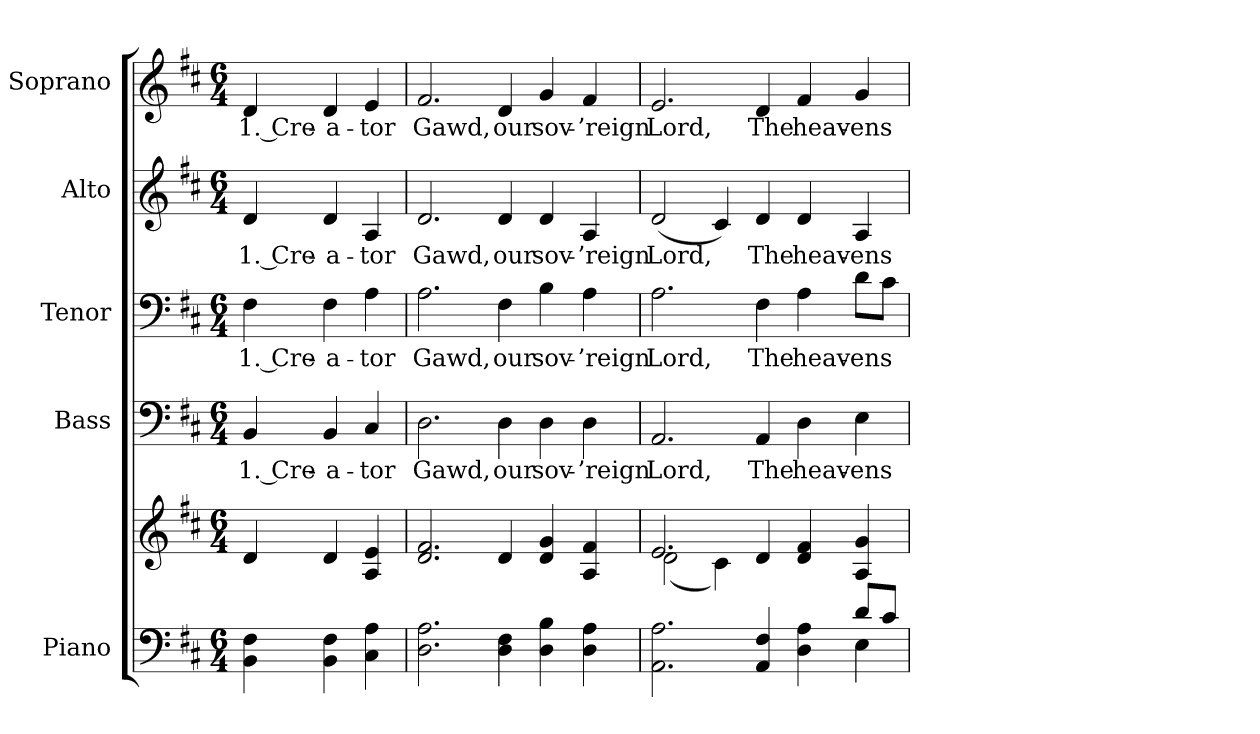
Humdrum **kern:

**kern	**kern	**kern	**text	**kern	**text	**kern	**text	**kern	**text
*part5	*part5	*part4	*part4	*part3	*part3	*part2	*part2	*part1	*part1
*staff6	*staff5	*staff4	*staff4	*staff3	*staff3	*staff2	*staff2	*staff1	*staff1
*I"Piano	*	*I"Bass	*	*I"Tenor	*	*I"Alto	*	*I"Soprano	*
*I'Pno.	*	*I'B.	*	*I'T.	*	*I'A.	*	*I'S.	*
!!LO:PB:g=z
*clefF4	*clefG2	*clefF4	*	*clefF4	*	*clefG2	*	*clefG2	*
*k[f#c#]	*k[f#c#]	*k[f#c#]	*	*k[f#c#]	*	*k[f#c#]	*	*k[f#c#]	*
*D:	*D:	*D:	*	*D:	*	*D:	*	*D:	*
*M6/4	*M6/4	*M6/4	*	*M6/4	*	*M6/4	*	*M6/4	*
*MM165	*MM165	*MM165	*	*MM165	*	*MM165	*	*MM165	*
=1	=1	=1	=1	=1	=1	=1	=1	=1	=1
!	!	!	!LO:LY:b:color=#000000	!	!	!	!	!	!
!	!	!	!	!	!LO:LY:b:color=#000000	!	!	!	!
!	!	!	!	!	!	!	!LO:LY:b:color=#000000	!	!
!	!	!	!	!	!	!	!	!	!LO:LY:b:color=#000000
4BBi\ 4F#i	4di/	4BBi/	1. Cre-	4F#i\	1. Cre-	4di/	1. Cre-	4di/	1. Cre-
!	!	!	!LO:LY:b:color=#000000	!	!	!	!	!	!
!	!	!	!	!	!LO:LY:b:color=#000000	!	!	!	!
!	!	!	!	!	!	!	!LO:LY:b:color=#000000	!	!
!	!	!	!	!	!	!	!	!	!LO:LY:b:color=#000000
4BBi\ 4F#i	4di/	4BBi/	-a-	4F#i\	-a-	4di/	-a-	4di/	-a-
!	!	!	!LO:LY:b:color=#000000	!	!	!	!	!	!
!	!	!	!	!	!LO:LY:b:color=#000000	!	!	!	!
!	!	!	!	!	!	!	!LO:LY:b:color=#000000	!	!
!	!	!	!	!	!	!	!	!	!LO:LY:b:color=#000000
4C#i\ 4Ai	4Ai/ 4ei	4C#i/	-tor	4Ai\	-tor	4Ai/	-tor	4ei/	-tor
=2	=2	=2	=2	=2	=2	=2	=2	=2	=2
!	!	!	!LO:LY:b:color=#000000	!	!	!	!	!	!
!	!	!	!	!	!LO:LY:b:color=#000000	!	!	!	!
!	!	!	!	!	!	!	!LO:LY:b:color=#000000	!	!
!	!	!	!	!	!	!	!	!	!LO:LY:b:color=#000000
2.Di\ 2.Ai	2.di/ 2.f#i	2.Di\	Gawd,	2.Ai\	Gawd,	2.di/	Gawd,	2.f#i/	Gawd,
!	!	!	!LO:LY:b:color=#000000	!	!	!	!	!	!
!	!	!	!	!	!LO:LY:b:color=#000000	!	!	!	!
!	!	!	!	!	!	!	!LO:LY:b:color=#000000	!	!
!	!	!	!	!	!	!	!	!	!LO:LY:b:color=#000000
4Di\ 4F#i	4di/	4Di\	our	4F#i\	our	4di/	our	4di/	our
!	!	!	!LO:LY:b:color=#000000	!	!	!	!	!	!
!	!	!	!	!	!LO:LY:b:color=#000000	!	!	!	!
!	!	!	!	!	!	!	!LO:LY:b:color=#000000	!	!
!	!	!	!	!	!	!	!	!	!LO:LY:b:color=#000000
4Di\ 4Bi	4di/ 4gi	4Di\	sov-	4Bi\	sov-	4di/	sov-	4gi/	sov-
!	!	!	!LO:LY:b:color=#000000	!	!	!	!	!	!
!	!	!	!	!	!LO:LY:b:color=#000000	!	!	!	!
!	!	!	!	!	!	!	!LO:LY:b:color=#000000	!	!
!	!	!	!	!	!	!	!	!	!LO:LY:b:color=#000000
4Di\ 4Ai	4Ai/ 4f#i	4Di\	-’reign	4Ai\	-’reign	4Ai/	-’reign	4f#i/	-’reign
!!LO:PB:g=z
=3	=3	=3	=3	=3	=3	=3	=3	=3	=3
*^	*^	*	*	*	*	*	*	*	*
!	!	!	!	!	!LO:LY:b:color=#000000	!	!	!	!	!	!
!	!	!	!	!	!	!	!LO:LY:b:color=#000000	!	!	!	!
!	!	!	!	!	!	!	!	!	!LO:LY:b:color=#000000	!	!
!	!	!	!	!	!	!	!	!	!	!	!LO:LY:b:color=#000000
2.AAi\ 2.Ai	2.ryy	2.ei/	(2di\	2.AAi/	Lord,	2.Ai\	Lord,	(2di/	Lord,	2.ei/	Lord,
.	.	.	4c#i\)	.	.	.	.	4c#i/)	.	.	.
!	!	!	!	!	!LO:LY:b:color=#000000	!	!	!	!	!	!
!	!	!	!	!	!	!	!LO:LY:b:color=#000000	!	!	!	!
!	!	!	!	!	!	!	!	!	!LO:LY:b:color=#000000	!	!
!	!	!	!	!	!	!	!	!	!	!	!LO:LY:b:color=#000000
4AAi/ 4F#i	4ryy	4di/	2.ryy	4AAi/	The	4F#i\	The	4di/	The	4di/	The
!	!	!	!	!	!LO:LY:b:color=#000000	!	!	!	!	!	!
!	!	!	!	!	!	!	!LO:LY:b:color=#000000	!	!	!	!
!	!	!	!	!	!	!	!	!	!LO:LY:b:color=#000000	!	!
!	!	!	!	!	!	!	!	!	!	!	!LO:LY:b:color=#000000
4Di\ 4Ai	4ryy	4di/ 4f#i	.	4Di\	heav-	4Ai\	heav-	4di/	heav-	4f#i/	heav-
!	!	!	!	!	!LO:LY:b:color=#000000	!	!	!	!	!	!
!	!	!	!	!	!	!	!LO:LY:b:color=#000000	!	!	!	!
!	!	!	!	!	!	!	!	!	!LO:LY:b:color=#000000	!	!
!	!	!	!	!	!	!	!	!	!	!	!LO:LY:b:color=#000000
8di/L	4Ei\	4Ai/ 4gi	.	4Ei\	-ens	8di\L	-ens	4Ai/	-ens	4gi/	-ens
8c#i/J	.	.	.	.	.	8c#i\J	.	.	.	.	.
*v	*v	*	*	*	*	*	*	*	*	*	*
*	*v	*v	*	*	*	*	*	*	*	*
=	=	=	=	=	=	=	=	=	=
*-	*-	*-	*-	*-	*-	*-	*-	*-	*-
